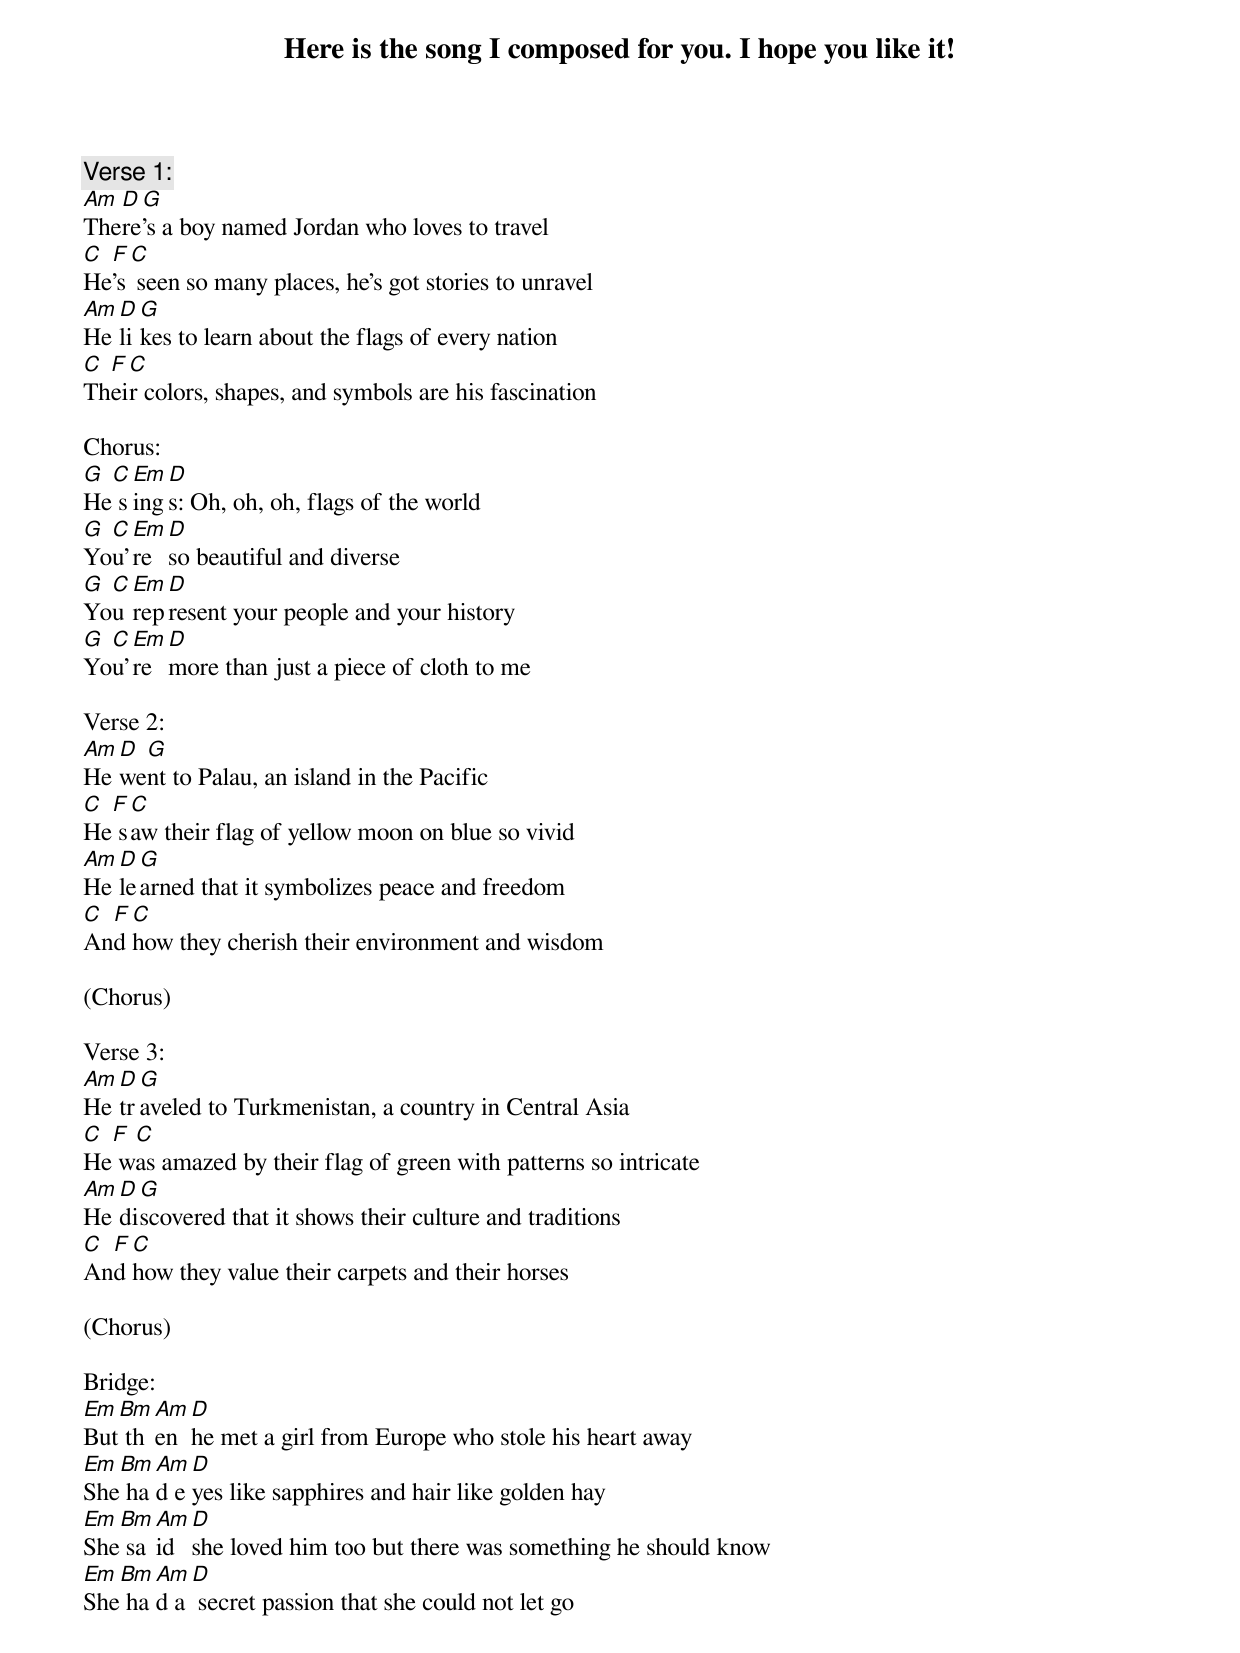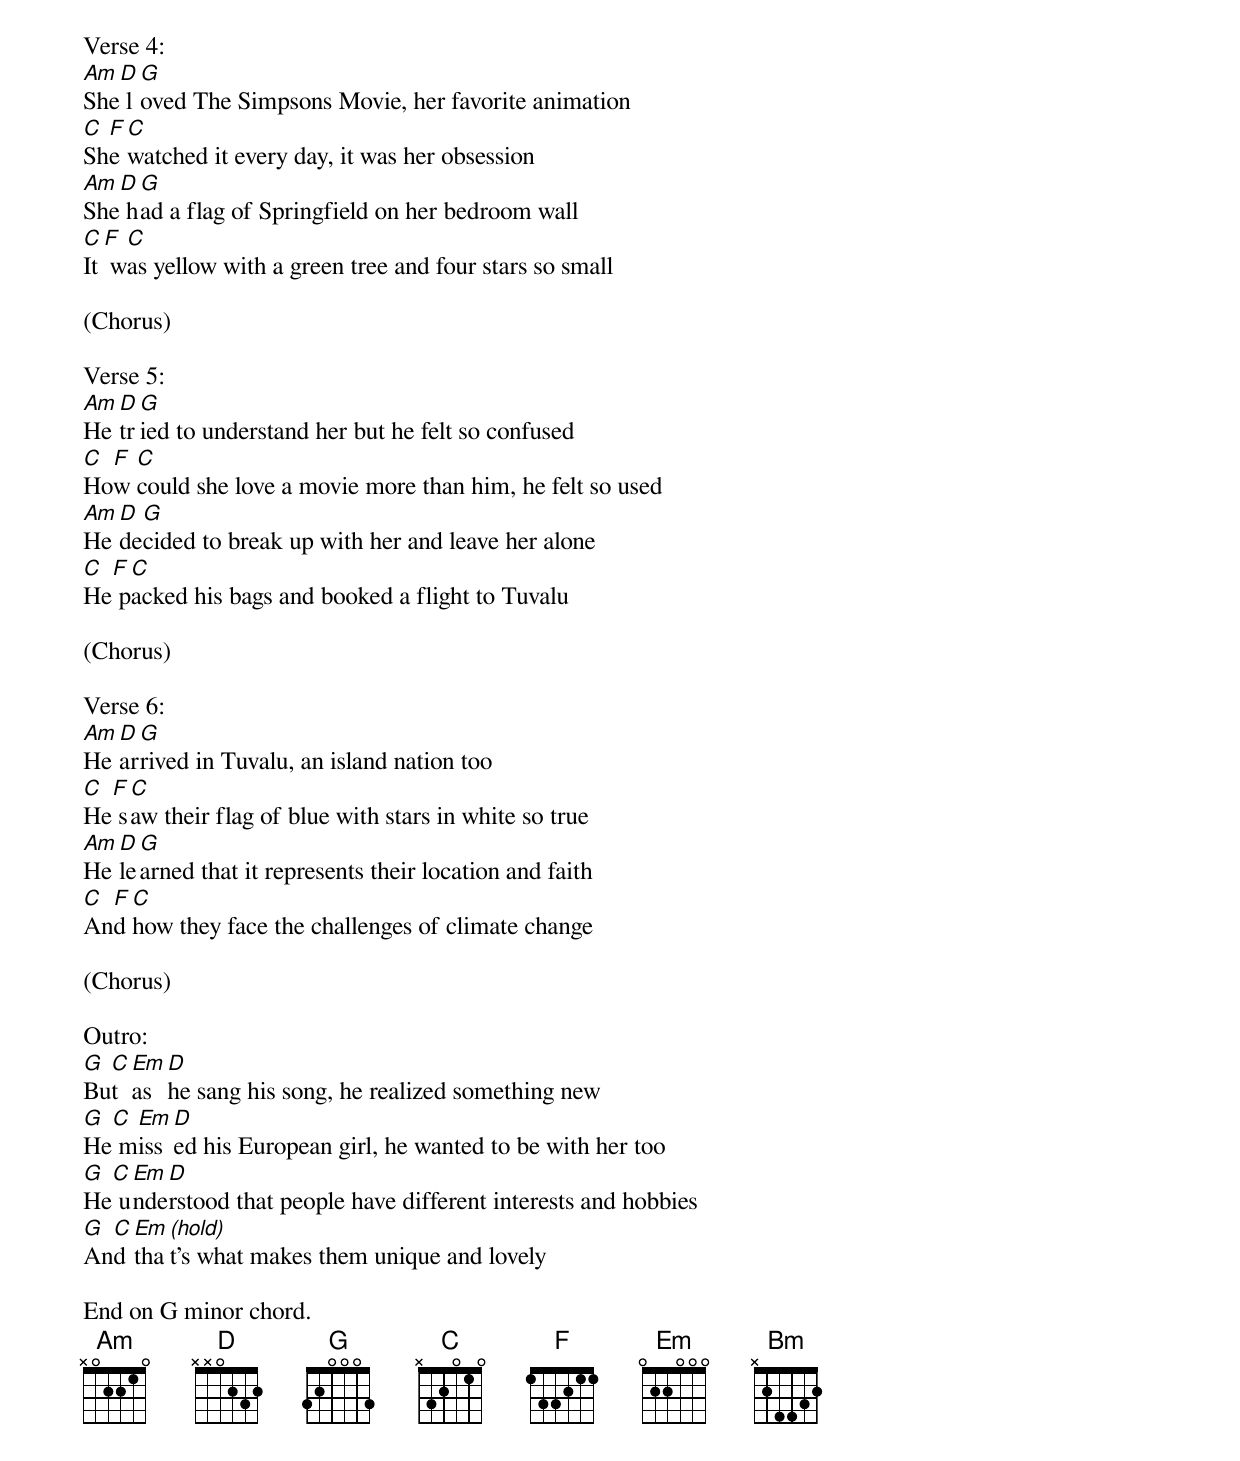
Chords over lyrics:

Here is the song I composed for you. I hope you like it!

Verse 1:
Am D G
There's a boy named Jordan who loves to travel
C F C
He's seen so many places, he's got stories to unravel
Am D G
He likes to learn about the flags of every nation
C F C
Their colors, shapes, and symbols are his fascination

Chorus:
G C Em D
He sings: Oh, oh, oh, flags of the world
G C Em D
You're so beautiful and diverse
G C Em D
You represent your people and your history
G C Em D
You're more than just a piece of cloth to me

Verse 2:
Am D G
He went to Palau, an island in the Pacific
C F C
He saw their flag of yellow moon on blue so vivid
Am D G
He learned that it symbolizes peace and freedom
C F C
And how they cherish their environment and wisdom

(Chorus)

Verse 3:
Am D G
He traveled to Turkmenistan, a country in Central Asia
C F C
He was amazed by their flag of green with patterns so intricate
Am D G
He discovered that it shows their culture and traditions
C F C
And how they value their carpets and their horses

(Chorus)

Bridge:
Em Bm Am D
But then he met a girl from Europe who stole his heart away
Em Bm Am D
She had eyes like sapphires and hair like golden hay
Em Bm Am D
She said she loved him too but there was something he should know
Em Bm Am D
She had a secret passion that she could not let go

Verse 4:
Am D G
She loved The Simpsons Movie, her favorite animation
C F C
She watched it every day, it was her obsession
Am D G
She had a flag of Springfield on her bedroom wall
C F C
It was yellow with a green tree and four stars so small

(Chorus)

Verse 5:
Am D G
He tried to understand her but he felt so confused
C F C
How could she love a movie more than him, he felt so used
Am D G
He decided to break up with her and leave her alone
C F C
He packed his bags and booked a flight to Tuvalu

(Chorus)

Verse 6:
Am D G
He arrived in Tuvalu, an island nation too
C F C
He saw their flag of blue with stars in white so true
Am D G
He learned that it represents their location and faith
C F C
And how they face the challenges of climate change

(Chorus)

Outro:
G C Em D
But as he sang his song, he realized something new
G C Em D
He missed his European girl, he wanted to be with her too
G C Em D
He understood that people have different interests and hobbies
G C Em (hold)
And that's what makes them unique and lovely

End on G minor chord.
